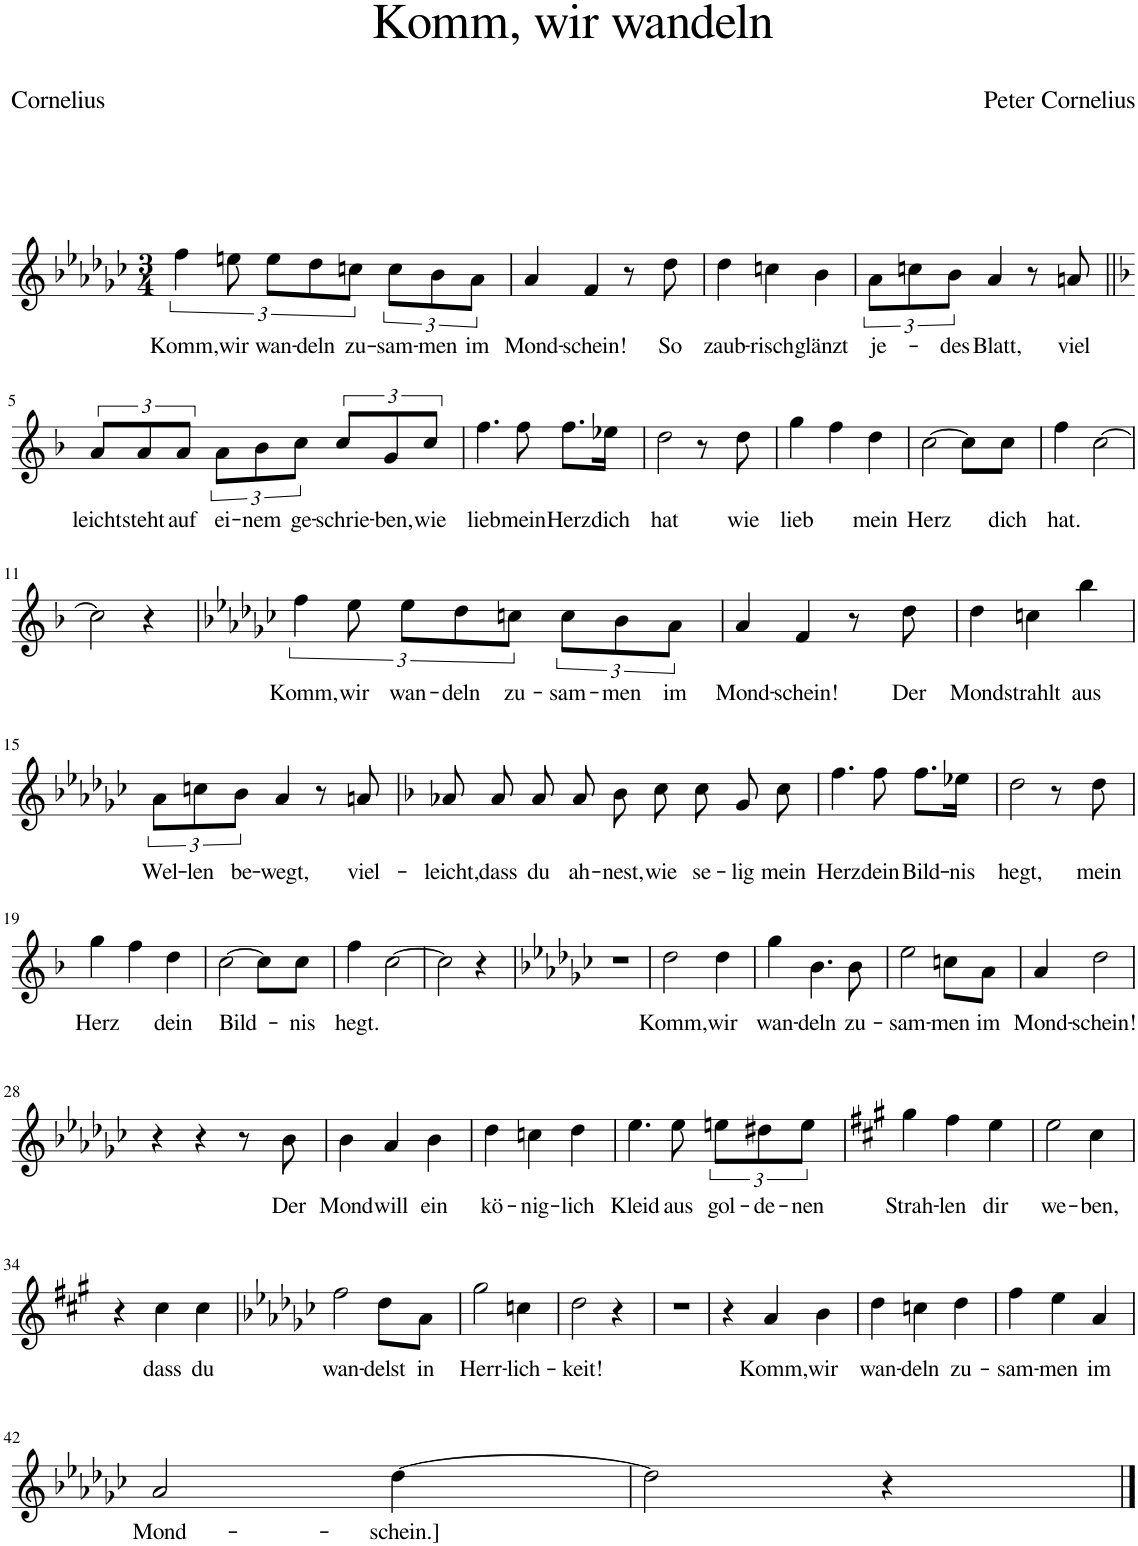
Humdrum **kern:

**kern	**text
*part1	*part1
*staff1	*staff1
*I"Piano	*
*I'Pno	*
*clefG2	*
*k[b-e-a-d-g-c-]	*
*M3/4	*
=1	=1
!	!LO:LY:b
6ff\	Komm,
!	!LO:LY:b
12een\	wir
!	!LO:LY:b
12ee\L	wan-
!	!LO:LY:b
12dd-\	-deln
!	!LO:LY:b
12ccn\J	zu-
!	!LO:LY:b
12cc\L	-sam-
!	!LO:LY:b
12b-\	-men
!	!LO:LY:b
12a-\J	im
=2	=2
!	!LO:LY:b
4a-/	Mond-
!	!LO:LY:b
4f/	-schein!
8r	.
!	!LO:LY:b
8dd-\	So
=3	=3
!	!LO:LY:b
4dd-\	zaub-
!	!LO:LY:b
4ccn\	-risch
!	!LO:LY:b
4b-\	glänzt
=4	=4
!	!LO:LY:b
12a-\L	je-
12ccn\	.
!	!LO:LY:b
12b-\J	-des
!	!LO:LY:b
4a-/	Blatt,
8r	.
!	!LO:LY:b
8an/	viel
!!LO:LB:g=z
=5||	=5||
*k[b-]	*
!	!LO:LY:b
12a/L	-leicht
!	!LO:LY:b
12a/	steht
!	!LO:LY:b
12a/J	auf
!	!LO:LY:b
12a\L	ei-
!	!LO:LY:b
12b-\	-nem
!	!LO:LY:b
12cc\J	ge-
!	!LO:LY:b
12cc/L	-schrie-
!	!LO:LY:b
12g/	-ben,
!	!LO:LY:b
12cc/J	wie
=6	=6
!	!LO:LY:b
4.ff\	lieb
!	!LO:LY:b
8ff\	mein
!	!LO:LY:b
8.ff\L	Herz
!	!LO:LY:b
16ee-X\Jk	dich
=7	=7
!	!LO:LY:b
2dd\	hat
8r	.
!	!LO:LY:b
8dd\	wie
=8	=8
!	!LO:LY:b
4gg\	lieb
4ff\	.
!	!LO:LY:b
4dd\	mein
=9	=9
!	!LO:LY:b
[2cc\	Herz
8cc\L]	.
!	!LO:LY:b
8cc\J	dich
=10	=10
!	!LO:LY:b
4ff\	hat.
[2cc\	.
!!LO:LB:g=z
=11	=11
2cc\]	.
4r	.
=12	=12
*k[b-e-a-d-g-c-]	*
!	!LO:LY:b
6ff\	Komm,
!	!LO:LY:b
12ee-\	wir
!	!LO:LY:b
12ee-\L	wan-
!	!LO:LY:b
12dd-\	-deln
!	!LO:LY:b
12ccn\J	zu-
!	!LO:LY:b
12cc\L	-sam-
!	!LO:LY:b
12b-\	-men
!	!LO:LY:b
12a-\J	im
=13	=13
!	!LO:LY:b
4a-/	Mond-
!	!LO:LY:b
4f/	-schein!
8r	.
!	!LO:LY:b
8dd-\	Der
=14	=14
!	!LO:LY:b
4dd-\	Mond
!	!LO:LY:b
4ccn\	strahlt
!	!LO:LY:b
4bb-\	aus
!!LO:LB:g=z
=15	=15
!	!LO:LY:b
12a-\L	Wel-
!	!LO:LY:b
12ccn\	-len
!	!LO:LY:b
12b-\J	be-
!	!LO:LY:b
4a-/	-wegt,
8r	.
!	!LO:LY:b
8an/	viel-
=16	=16
*k[b-]	*
!	!LO:LY:b
8a-X/	-leicht,
!	!LO:LY:b
8a-/	dass
!	!LO:LY:b
8a-/	du
!	!LO:LY:b
8a-/	ah-
!	!LO:LY:b
8b-\	-nest,
!	!LO:LY:b
8cc\	wie
!	!LO:LY:b
8cc\	se-
!	!LO:LY:b
8g/	-lig
!	!LO:LY:b
8cc\	mein
=17	=17
!	!LO:LY:b
4.ff\	Herz
!	!LO:LY:b
8ff\	dein
!	!LO:LY:b
8.ff\L	Bild-
!	!LO:LY:b
16ee-X\Jk	-nis
=18	=18
!	!LO:LY:b
2dd\	hegt,
8r	.
!	!LO:LY:b
8dd\	mein
!!LO:LB:g=z
=19	=19
!	!LO:LY:b
4gg\	Herz
4ff\	.
!	!LO:LY:b
4dd\	dein
=20	=20
!	!LO:LY:b
[2cc\	Bild-
8cc\L]	.
!	!LO:LY:b
8cc\J	-nis
=21	=21
!	!LO:LY:b
4ff\	hegt.
[2cc\	.
=22	=22
2cc\]	.
4r	.
=23	=23
*k[b-e-a-d-g-c-]	*
2.r	.
=24	=24
!	!LO:LY:b
2dd-\	Komm,
!	!LO:LY:b
4dd-\	wir
=25	=25
!	!LO:LY:b
4gg-\	wan-
!	!LO:LY:b
4.b-\	-deln
!	!LO:LY:b
8b-\	zu-
=26	=26
!	!LO:LY:b
2ee-\	-sam-
!	!LO:LY:b
8ccn\L	-men
!	!LO:LY:b
8a-\J	im
=27	=27
!	!LO:LY:b
4a-/	Mond-
!	!LO:LY:b
2dd-\	-schein!
!!LO:LB:g=z
=28	=28
4r	.
4r	.
8r	.
!	!LO:LY:b
8b-\	Der
=29	=29
!	!LO:LY:b
4b-\	Mond
!	!LO:LY:b
4a-/	will
!	!LO:LY:b
4b-\	ein
=30	=30
!	!LO:LY:b
4dd-\	kö-
!	!LO:LY:b
4ccn\	-nig-
!	!LO:LY:b
4dd-\	-lich
=31	=31
!	!LO:LY:b
4.ee-\	Kleid
!	!LO:LY:b
8ee-\	aus
!	!LO:LY:b
12een\L	gol-
!	!LO:LY:b
12dd#X\	-de-
!	!LO:LY:b
12ee\J	-nen
=32	=32
*k[f#c#g#]	*
!	!LO:LY:b
4gg#\	Strah-
!	!LO:LY:b
4ff#\	-len
!	!LO:LY:b
4ee\	dir
=33	=33
!	!LO:LY:b
2ee\	we-
!	!LO:LY:b
4cc#\	-ben,
!!LO:LB:g=z
=34	=34
4r	.
!	!LO:LY:b
4cc#\	dass
!	!LO:LY:b
4cc#\	du
=35	=35
*k[b-e-a-d-g-c-]	*
!	!LO:LY:b
2ff\	wan-
!	!LO:LY:b
8dd-\L	-delst
!	!LO:LY:b
8a-\J	in
=36	=36
!	!LO:LY:b
2gg-\	Herr-
!	!LO:LY:b
4ccn\	-lich-
=37	=37
!	!LO:LY:b
2dd-\	-keit!
4r	.
=38	=38
2.r	.
=39	=39
4r	.
!	!LO:LY:b
4a-/	Komm,
!	!LO:LY:b
4b-\	wir
=40	=40
!	!LO:LY:b
4dd-\	wan-
!	!LO:LY:b
4ccn\	-deln
!	!LO:LY:b
4dd-\	zu-
=41	=41
!	!LO:LY:b
4ff\	-sam-
!	!LO:LY:b
4ee-\	-men
!	!LO:LY:b
4a-/	im
!!LO:LB:g=z
=42	=42
!	!LO:LY:b
2a-/	Mond-
!	!LO:LY:b
[4dd-\	-schein.]
=43	=43
2dd-\]	.
4r	.
==	==
*-	*-
